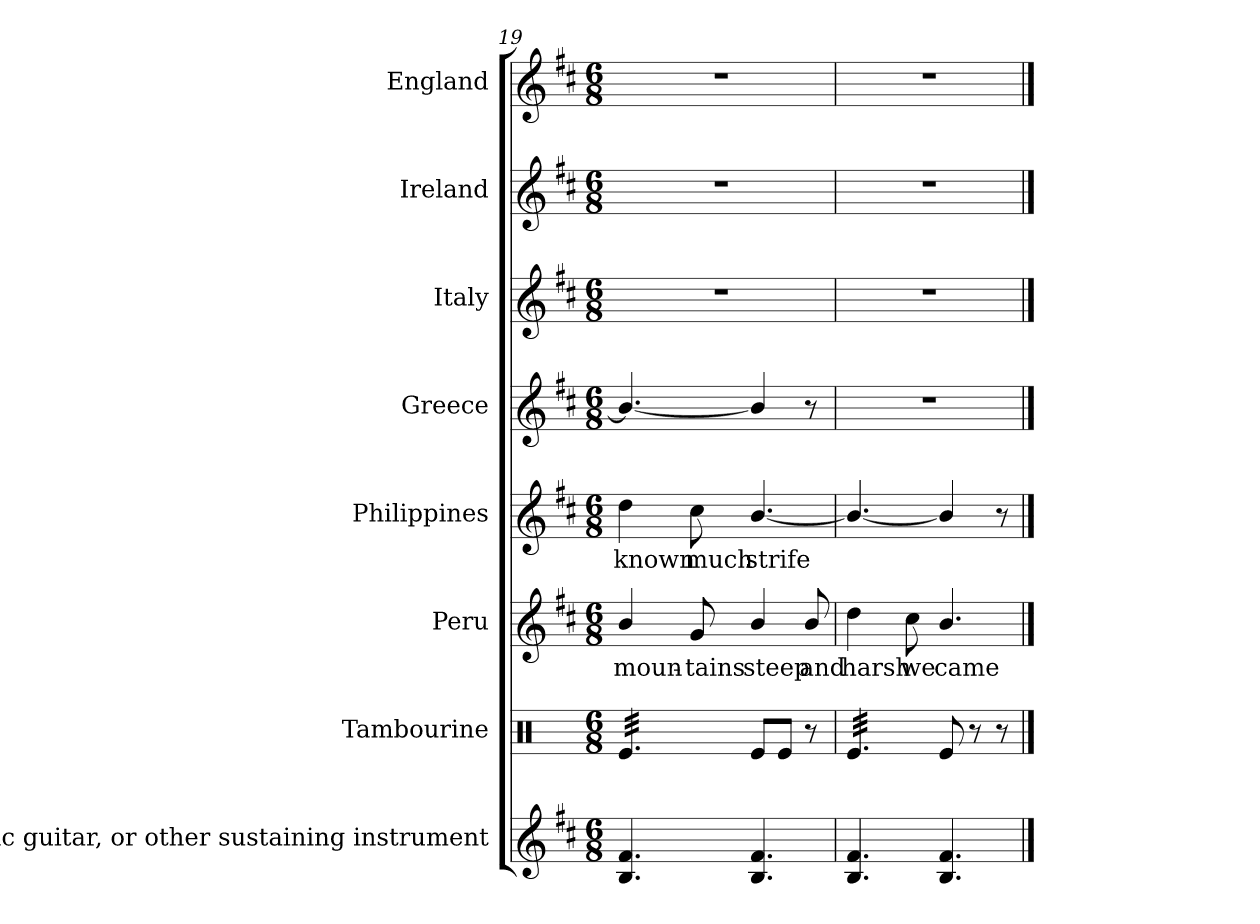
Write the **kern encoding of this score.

**kern	**kern	**kern	**text	**kern	**text	**kern	**kern	**kern	**kern
*part8	*part7	*part6	*part6	*part5	*part5	*part4	*part3	*part2	*part1
*staff8	*staff7	*staff6	*staff6	*staff5	*staff5	*staff4	*staff3	*staff2	*staff1
*I"Acoustic guitar, or other  sustaining instrument	*I"Tambourine	*I"Peru	*	*I"Philippines	*	*I"Greece	*I"Italy	*I"Ireland	*I"England
*I'A. Gtr.	*I'Tamb.	*I'Peru	*	*I'Philippines	*	*I'Greece	*I'Italy	*I'Ireland	*I'England
*clefG2	*clefX	*clefG2	*	*clefG2	*	*clefG2	*clefG2	*clefG2	*clefG2
*ITrd7c12	*	*	*	*	*	*	*	*	*
*k[f#c#]	*k[]	*k[f#c#]	*	*k[f#c#]	*	*k[f#c#]	*k[f#c#]	*k[f#c#]	*k[f#c#]
*D:	*C:	*D:	*	*D:	*	*D:	*D:	*D:	*D:
*M6/8	*M6/8	*M6/8	*	*M6/8	*	*M6/8	*M6/8	*M6/8	*M6/8
=19	=19	=19	=19	=19	=19	=19	=19	=19	=19
!	!	!	!LO:LY:b:color=#000000	!	!	!	!	!	!
!	!	!	!	!	!LO:LY:b:color=#000000	!	!LO:N:vis=1	!LO:N:vis=1	!LO:N:vis=1
*	*tremolo	*	*	*	*	*	*	*	*
4.BBi/ 4.F#i	32Rei/LLL	4bi/	moun-	4ddi\	known	4.bi/_	2.r	2.r	2.r
.	32Rei/	.	.	.	.	.	.	.	.
.	32Rei/	.	.	.	.	.	.	.	.
.	32Rei/	.	.	.	.	.	.	.	.
.	32Rei/	.	.	.	.	.	.	.	.
.	32Rei/	.	.	.	.	.	.	.	.
.	32Rei/	.	.	.	.	.	.	.	.
.	32Rei/	.	.	.	.	.	.	.	.
!	!	!	!LO:LY:b:color=#000000	!	!	!	!	!	!
!	!	!	!	!	!LO:LY:b:color=#000000	!	!	!	!
.	32Rei/	8gi/	-tains	8cc#i\	much	.	.	.	.
.	32Rei/	.	.	.	.	.	.	.	.
.	32Rei/	.	.	.	.	.	.	.	.
.	32Rei/JJJ	.	.	.	.	.	.	.	.
*	*Xtremolo	*	*	*	*	*	*	*	*
!	!	!	!LO:LY:b:color=#000000	!	!	!	!	!	!
!	!	!	!	!	!LO:LY:b:color=#000000	!	!	!	!
4.BBi/ 4.F#i	8Rei/L	4bi/	steep	[4.bi/	strife	4bi/]	.	.	.
.	8Rei/J	.	.	.	.	.	.	.	.
!	!	!	!LO:LY:b:color=#000000	!	!	!	!	!	!
.	8r	8bi/	and	.	.	8r	.	.	.
=20	=20	=20	=20	=20	=20	=20	=20	=20	=20
!	!	!	!LO:LY:b:color=#000000	!	!	!LO:N:vis=1	!LO:N:vis=1	!LO:N:vis=1	!LO:N:vis=1
*	*tremolo	*	*	*	*	*	*	*	*
4.BBi/ 4.F#i	32Rei/LLL	4ddi\	harsh	4.bi/_	.	2.r	2.r	2.r	2.r
.	32Rei/	.	.	.	.	.	.	.	.
.	32Rei/	.	.	.	.	.	.	.	.
.	32Rei/	.	.	.	.	.	.	.	.
.	32Rei/	.	.	.	.	.	.	.	.
.	32Rei/	.	.	.	.	.	.	.	.
.	32Rei/	.	.	.	.	.	.	.	.
.	32Rei/	.	.	.	.	.	.	.	.
!	!	!	!LO:LY:b:color=#000000	!	!	!	!	!	!
.	32Rei/	8cc#i\	we	.	.	.	.	.	.
.	32Rei/	.	.	.	.	.	.	.	.
.	32Rei/	.	.	.	.	.	.	.	.
.	32Rei/JJJ	.	.	.	.	.	.	.	.
*	*Xtremolo	*	*	*	*	*	*	*	*
!	!	!	!LO:LY:b:color=#000000	!	!	!	!	!	!
4.BBi/ 4.F#i	8Rei/	4.bi/	came	4bi/]	.	.	.	.	.
.	8r	.	.	.	.	.	.	.	.
.	8r	.	.	8r	.	.	.	.	.
==	==	==	==	==	==	==	==	==	==
*-	*-	*-	*-	*-	*-	*-	*-	*-	*-
